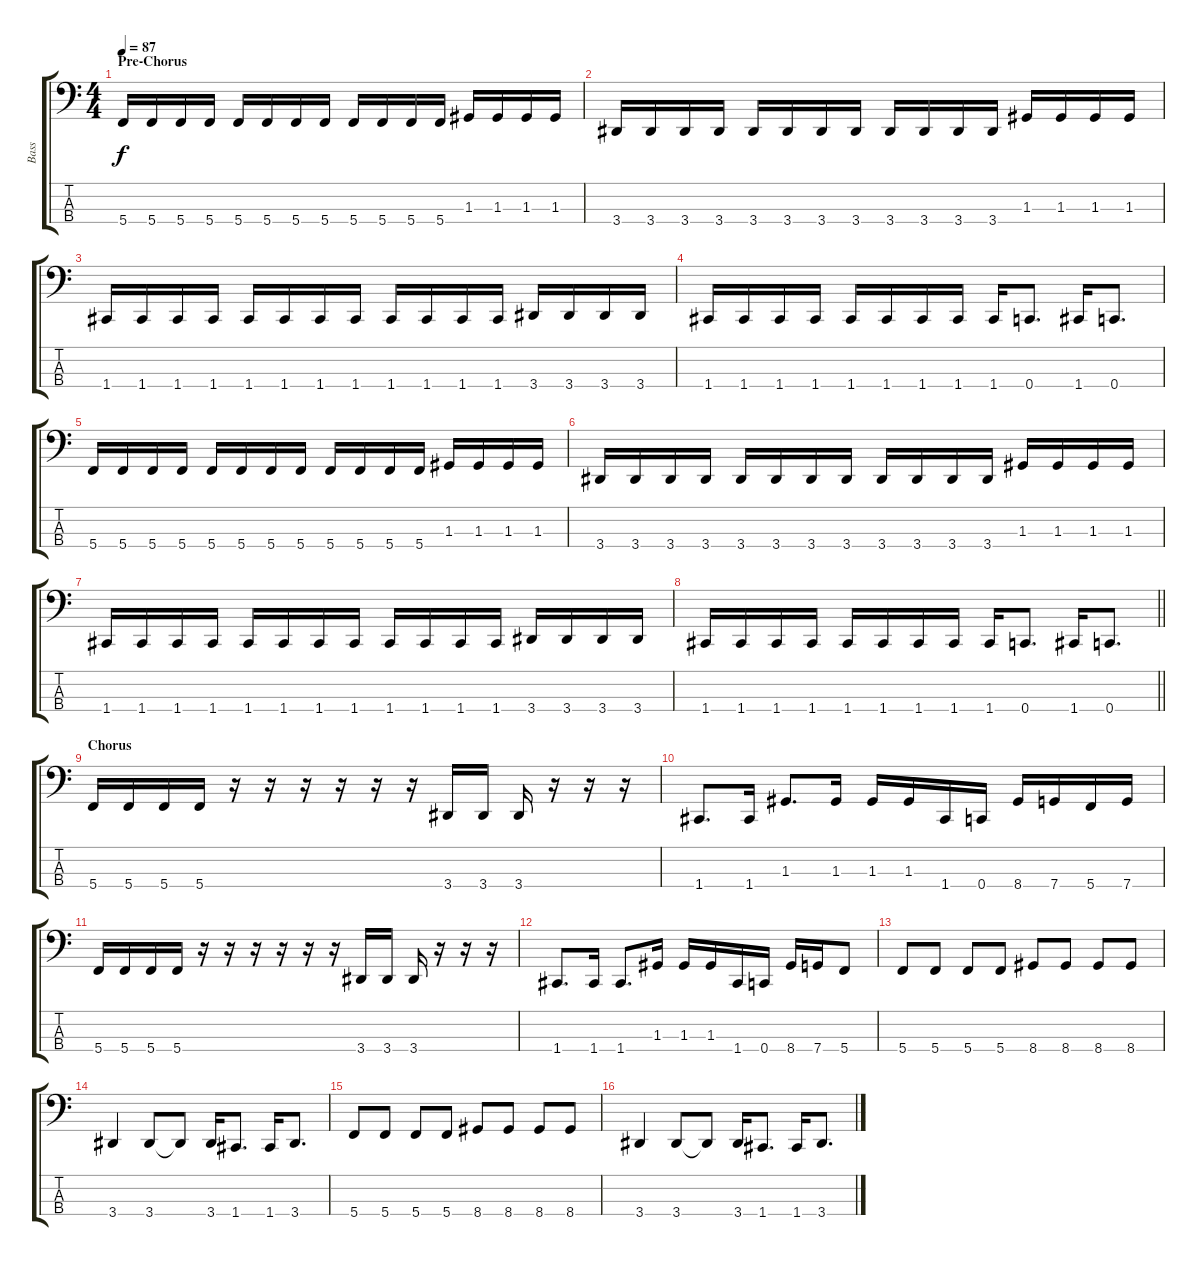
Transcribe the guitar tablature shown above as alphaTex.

\track ("Bass" "Bass") {instrument electricbassfinger}
\staff {score tabs}
\tuning (F2 C2 G1 C1) {hide}
\ts (4 4)
\section ("" "Pre-Chorus")
\tempo 87
\clef f4
\ks c
5.4.16{dy f} 5.4.16 5.4.16 5.4.16 5.4.16 5.4.16 5.4.16 5.4.16 5.4.16 5.4.16 5.4.16 5.4.16 1.3.16 1.3.16 1.3.16 1.3.16 |
3.4.16 3.4.16 3.4.16 3.4.16 3.4.16 3.4.16 3.4.16 3.4.16 3.4.16 3.4.16 3.4.16 3.4.16 1.3.16 1.3.16 1.3.16 1.3.16 |
1.4.16 1.4.16 1.4.16 1.4.16 1.4.16 1.4.16 1.4.16 1.4.16 1.4.16 1.4.16 1.4.16 1.4.16 3.4.16 3.4.16 3.4.16 3.4.16 |
1.4.16 1.4.16 1.4.16 1.4.16 1.4.16 1.4.16 1.4.16 1.4.16 1.4.16 0.4.8{d} 1.4.16 0.4.8{d} |
5.4.16 5.4.16 5.4.16 5.4.16 5.4.16 5.4.16 5.4.16 5.4.16 5.4.16 5.4.16 5.4.16 5.4.16 1.3.16 1.3.16 1.3.16 1.3.16 |
3.4.16 3.4.16 3.4.16 3.4.16 3.4.16 3.4.16 3.4.16 3.4.16 3.4.16 3.4.16 3.4.16 3.4.16 1.3.16 1.3.16 1.3.16 1.3.16 |
1.4.16 1.4.16 1.4.16 1.4.16 1.4.16 1.4.16 1.4.16 1.4.16 1.4.16 1.4.16 1.4.16 1.4.16 3.4.16 3.4.16 3.4.16 3.4.16 |
\barLineRight lightlight
1.4.16 1.4.16 1.4.16 1.4.16 1.4.16 1.4.16 1.4.16 1.4.16 1.4.16 0.4.8{d} 1.4.16 0.4.8{d} |
\section ("" "Chorus")
5.4.16 5.4.16 5.4.16 5.4.16 r.16 r.16 r.16 r.16 r.16 r.16 3.4.16 3.4.16 3.4.16 r.16 r.16 r.16 |
1.4.8{d} 1.4.16 1.3.8{d} 1.3.16 1.3.16 1.3.16 1.4.16 0.4.16 8.4.16 7.4.16 5.4.16 7.4.16 |
5.4.16 5.4.16 5.4.16 5.4.16 r.16 r.16 r.16 r.16 r.16 r.16 3.4.16 3.4.16 3.4.16 r.16 r.16 r.16 |
1.4.8{d} 1.4.16 1.4.8{d} 1.3.16 1.3.16 1.3.16 1.4.16 0.4.16 8.4.16 7.4.16 5.4.8 |
5.4.8 5.4.8 5.4.8 5.4.8 8.4.8 8.4.8 8.4.8 8.4.8 |
3.4.4 3.4.8 3.4{t}.8 3.4.16 1.4.8{d} 1.4.16 3.4.8{d} |
5.4.8 5.4.8 5.4.8 5.4.8 8.4.8 8.4.8 8.4.8 8.4.8 |
3.4.4 3.4.8 3.4{t}.8 3.4.16 1.4.8{d} 1.4.16 3.4.8{d}
